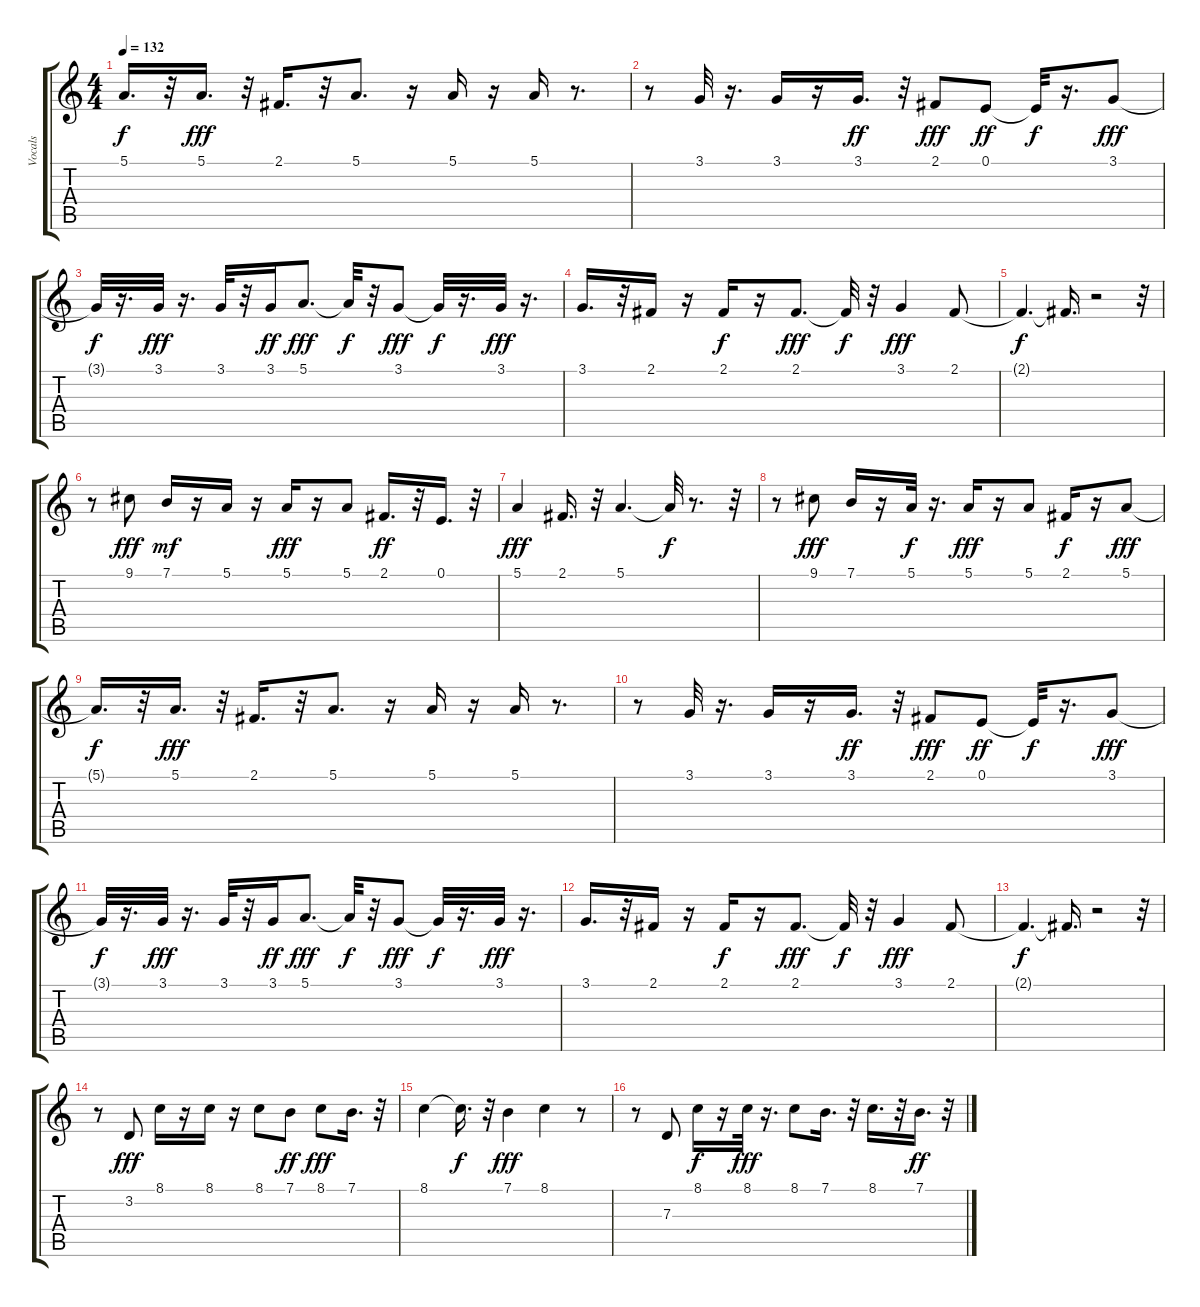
\track ("Vocals" "Vocals") {instrument vibraphone}
\staff {score tabs}
\tuning (E4 B3 G3 D3 A2 E2) {hide}
\ts (4 4)
\tempo 132
\clef g2
\ks c
5.1{t}.16{d dy f} r.32 5.1.16{d dy fff} r.32 2.1.16{d} r.32 5.1.8{d} r.16 5.1.16 r.16 5.1.16 r.8{d} |
r.8 3.1.32 r.16{d} 3.1.16 r.16 3.1.16{d dy ff} r.32 2.1.8{dy fff} 0.1.8{dy ff} 0.1{t}.32{dy f} r.16{d} 3.1.8{dy fff} |
3.1{t}.32{dy f} r.16{d} 3.1.32{dy fff} r.16{d} 3.1.32 r.32 3.1.16{dy ff} 5.1.8{d dy fff} 5.1{t}.32{dy f} r.32 3.1.8{dy fff} 3.1{t}.32{dy f} r.16{d} 3.1.32{dy fff} r.16{d} |
3.1.16{d} r.32 2.1.16 r.16 2.1.16{dy f} r.16 2.1.8{d dy fff} 2.1{t}.32{dy f} r.32 3.1.4{dy fff} 2.1.8 |
2.1{t}.4{d dy f} 2.1{t}.16{d} r.2 r.32 |
r.8 9.1.8{dy fff} 7.1.16{dy mf} r.16 5.1.16 r.16 5.1.16{dy fff} r.16 5.1.8 2.1.16{d dy ff} r.32 0.1.16{d} r.32 |
5.1.4{dy fff} 2.1.16{d} r.32 5.1.4{d} 5.1{t}.32{dy f} r.8{d} r.32 |
r.8 9.1.8{dy fff} 7.1.16 r.16 5.1.32{dy f} r.16{d} 5.1.16{dy fff} r.16 5.1.8 2.1.16{dy f} r.16 5.1.8{dy fff} |
5.1{t}.16{d dy f} r.32 5.1.16{d dy fff} r.32 2.1.16{d} r.32 5.1.8{d} r.16 5.1.16 r.16 5.1.16 r.8{d} |
r.8 3.1.32 r.16{d} 3.1.16 r.16 3.1.16{d dy ff} r.32 2.1.8{dy fff} 0.1.8{dy ff} 0.1{t}.32{dy f} r.16{d} 3.1.8{dy fff} |
3.1{t}.32{dy f} r.16{d} 3.1.32{dy fff} r.16{d} 3.1.32 r.32 3.1.16{dy ff} 5.1.8{d dy fff} 5.1{t}.32{dy f} r.32 3.1.8{dy fff} 3.1{t}.32{dy f} r.16{d} 3.1.32{dy fff} r.16{d} |
3.1.16{d} r.32 2.1.16 r.16 2.1.16{dy f} r.16 2.1.8{d dy fff} 2.1{t}.32{dy f} r.32 3.1.4{dy fff} 2.1.8 |
2.1{t}.4{d dy f} 2.1{t}.16{d} r.2 r.32 |
r.8 3.2.8{dy fff} 8.1.16 r.16 8.1.16 r.16 8.1.8 7.1.8{dy ff} 8.1.8{dy fff} 7.1.16{d} r.32 |
8.1.4 8.1{t}.16{d dy f} r.32 7.1.4{dy fff} 8.1.4 r.8 |
r.8 7.3.8 8.1.16{dy f} r.16 8.1.32{dy fff} r.16{d} 8.1.8 7.1.16{d} r.32 8.1.16{d} r.32 7.1.16{d dy ff} r.32
